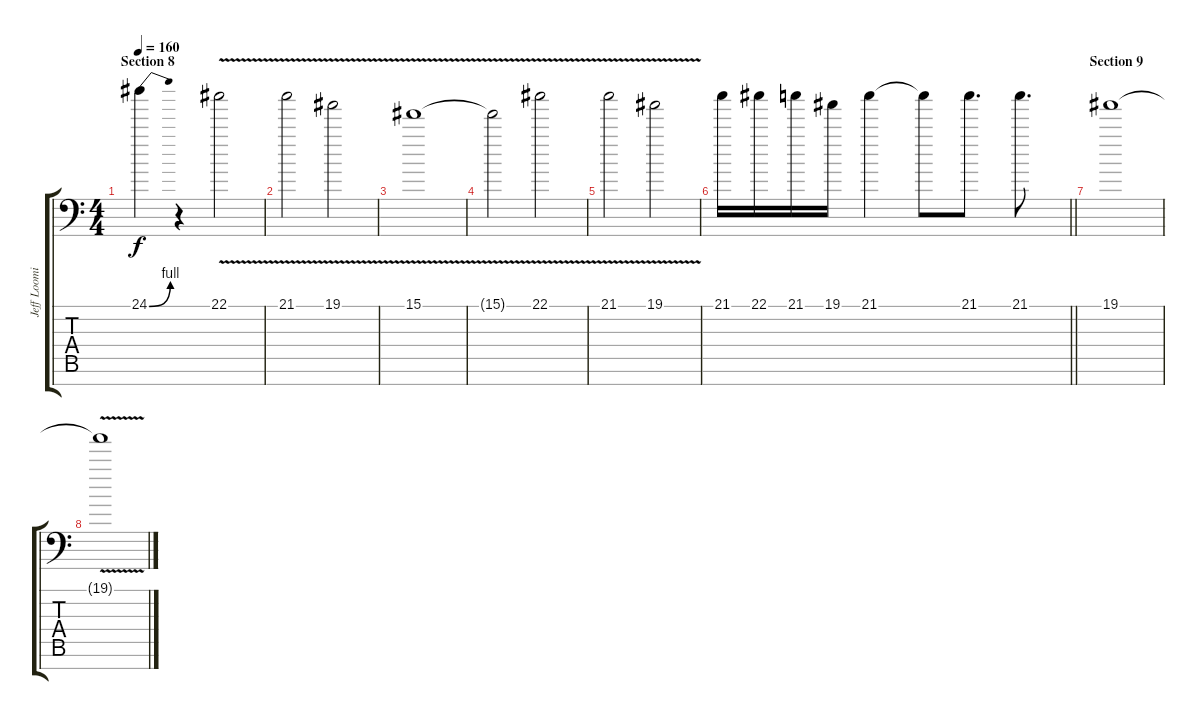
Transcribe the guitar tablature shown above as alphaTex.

\track ("Jeff Loomis - lead guitar 2" "Jeff Loomi") {instrument overdrivenguitar}
\staff {score tabs}
\tuning (Eb4 Bb3 Gb3 Db3 Ab2 Eb2 Bb1) {hide}
\ts (4 4)
\section ("" "Section 8")
\tempo 160
\clef f4
\ks c
24.1{be (bend 0 0 60 4) t}.4{dy f} r.4 22.1{v}.2 |
21.1{v}.2 19.1{v}.2 |
15.1{v}.1 |
15.1{t}.2 22.1{v}.2 |
21.1{v}.2 19.1{v}.2 |
\barLineRight lightlight
21.1.16 22.1.16 21.1.16 19.1.16 21.1.4 21.1{t}.8 21.1.8{d} 21.1.8{d} |
\section ("" "Section 9")
19.1.1 |
19.1{v t}.1
